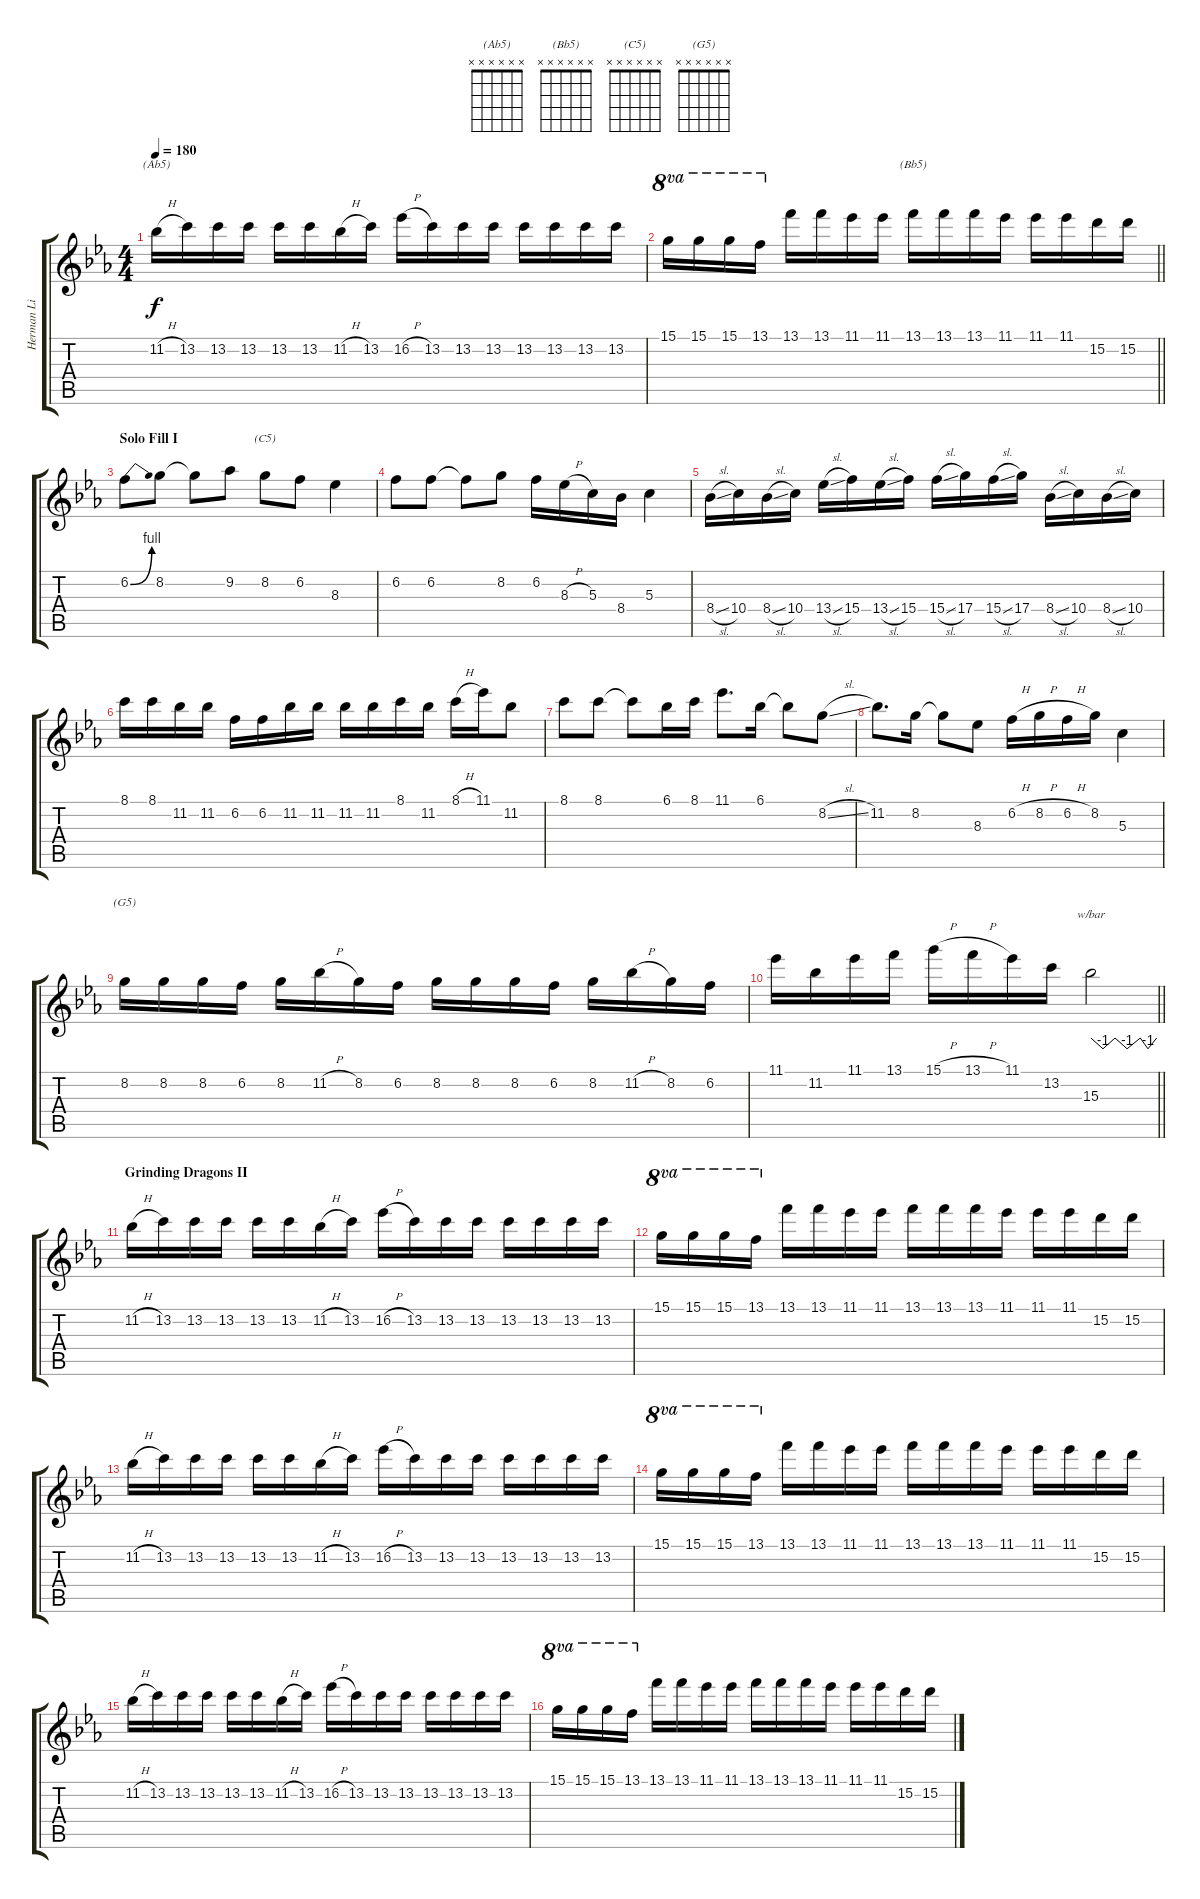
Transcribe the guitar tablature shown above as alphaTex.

\track ("Herman Li (Lead 1 and Rhythm)" "Herman Li ") {instrument distortionguitar}
\staff {score tabs}
\tuning (E4 B3 G3 D3 A2 E2) {hide}
\chord ("(Ab5)" x x x x x x)
\chord ("(Bb5)" x x x x x x)
\chord ("(C5)" x x x x x x)
\chord ("(G5)" x x x x x x)
\ts (4 4)
\tempo 180
\clef g2
\ks eb
11.2{h}.16{ch "(Ab5)" dy f} 13.2.16 13.2.16 13.2.16 13.2.16 13.2.16 11.2{h}.16 13.2.16 16.2{h}.16 13.2.16 13.2.16 13.2.16 13.2.16 13.2.16 13.2.16 13.2.16 |
\barLineRight lightlight
15.1.16{ot 8va} 15.1.16{ot 8va} 15.1.16{ot 8va} 13.1.16{ot 8va} 13.1.16 13.1.16 11.1.16 11.1.16 13.1.16{ch "(Bb5)"} 13.1.16 13.1.16 11.1.16 11.1.16 11.1.16 15.2.16 15.2.16 |
\section ("" "Solo Fill I")
6.2{be (bend 0 0 60 4)}.8 8.2.8 8.2{t}.8 9.2.8 8.2.8{ch "(C5)"} 6.2.8 8.3.4 |
6.2.8 6.2.8 6.2{t}.8 8.2.8 6.2.16 8.3{h}.16 5.3.16 8.4.16 5.3.4 |
8.4{sl}.16 10.4.16 8.4{sl}.16 10.4.16 13.4{sl}.16 15.4.16 13.4{sl}.16 15.4.16 15.4{sl}.16 17.4.16 15.4{sl}.16 17.4.16 8.4{sl}.16 10.4.16 8.4{sl}.16 10.4.16 |
8.1.16 8.1.16 11.2.16 11.2.16 6.2.16 6.2.16 11.2.16 11.2.16 11.2.16 11.2.16 8.1.16 11.2.16 8.1{h}.16 11.1.16 11.2.8 |
8.1.8 8.1.8 8.1{t}.8 6.1.16 8.1.16 11.1.8{d} 6.1.16 6.1{t}.8 8.2{sl}.8 |
11.2.8{d} 8.2.16 8.2{t}.8 8.3.8 6.2{h}.16 8.2{h}.16 6.2{h}.16 8.2.16 5.3.4 |
8.2.16{ch "(G5)"} 8.2.16 8.2.16 6.2.16 8.2.16 11.2{h}.16 8.2.16 6.2.16 8.2.16 8.2.16 8.2.16 6.2.16 8.2.16 11.2{h}.16 8.2.16 6.2.16 |
\barLineRight lightlight
11.1.16 11.2.16 11.1.16 13.1.16 15.1{h}.16 13.1{h}.16 11.1.16 13.2.16 15.3.2{tbe (custom default 0 0 11 -4 22 0 33 -4 45 0 52 -4 60 0)} |
\section ("" "Grinding Dragons II")
11.2{h}.16 13.2.16 13.2.16 13.2.16 13.2.16 13.2.16 11.2{h}.16 13.2.16 16.2{h}.16 13.2.16 13.2.16 13.2.16 13.2.16 13.2.16 13.2.16 13.2.16 |
15.1.16{ot 8va} 15.1.16{ot 8va} 15.1.16{ot 8va} 13.1.16{ot 8va} 13.1.16 13.1.16 11.1.16 11.1.16 13.1.16 13.1.16 13.1.16 11.1.16 11.1.16 11.1.16 15.2.16 15.2.16 |
11.2{h}.16 13.2.16 13.2.16 13.2.16 13.2.16 13.2.16 11.2{h}.16 13.2.16 16.2{h}.16 13.2.16 13.2.16 13.2.16 13.2.16 13.2.16 13.2.16 13.2.16 |
15.1.16{ot 8va} 15.1.16{ot 8va} 15.1.16{ot 8va} 13.1.16{ot 8va} 13.1.16 13.1.16 11.1.16 11.1.16 13.1.16 13.1.16 13.1.16 11.1.16 11.1.16 11.1.16 15.2.16 15.2.16 |
11.2{h}.16 13.2.16 13.2.16 13.2.16 13.2.16 13.2.16 11.2{h}.16 13.2.16 16.2{h}.16 13.2.16 13.2.16 13.2.16 13.2.16 13.2.16 13.2.16 13.2.16 |
15.1.16{ot 8va} 15.1.16{ot 8va} 15.1.16{ot 8va} 13.1.16{ot 8va} 13.1.16 13.1.16 11.1.16 11.1.16 13.1.16 13.1.16 13.1.16 11.1.16 11.1.16 11.1.16 15.2.16 15.2.16
